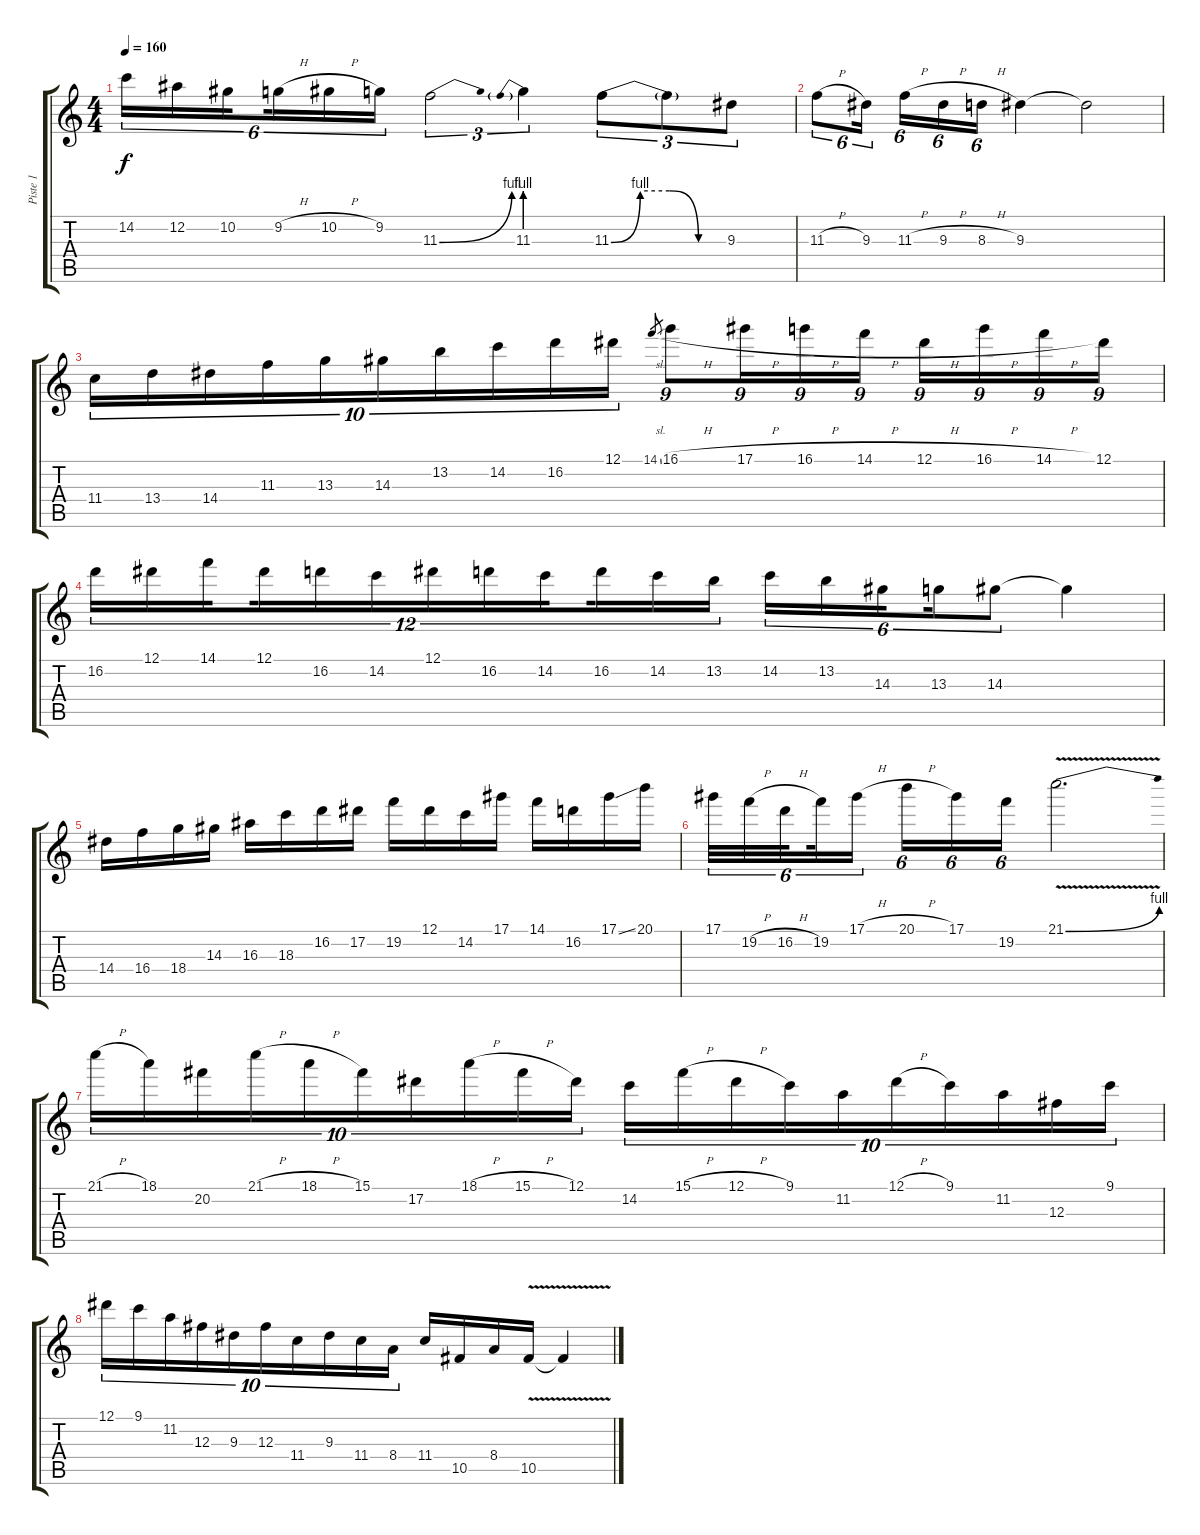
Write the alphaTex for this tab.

\track ("Piste 1" "Piste 1") {instrument distortionguitar}
\staff {score tabs}
\tuning (Eb4 Bb3 Gb3 Db3 Ab2 Eb2) {hide}
\ts (4 4)
\tempo 160
\clef g2
\ks c
14.2.16{tu (6 4) dy f} 12.2.16{tu (6 4)} 10.2.16{tu (6 4) beam splitsecondary} 9.2{h}.16{tu (6 4)} 10.2{h}.16{tu (6 4)} 9.2.16{tu (6 4)} 11.3{be (bend 0 0 60 4)}.2{tu (3 2)} 11.3{be (prebend 0 4 60 4)}.4{tu (3 2)} 11.3{be (custom 0 0 15 4 30 4 45 0 60 0)}.8{tu (3 2)} 11.3{t}.8{tu (3 2)} 9.3.8{tu (3 2)} |
11.3{h}.8{tu (6 4)} 9.3.16{tu (6 4) beam splitsecondary} 11.3{h}.16{tu (6 4)} 9.3{h}.16{tu (6 4)} 8.3{h}.16{tu (6 4)} 9.3.4 9.3{t}.2 |
11.4.16{tu (10 8)} 13.4.16{tu (10 8)} 14.4.16{tu (10 8)} 11.3.16{tu (10 8)} 13.3.16{tu (10 8)} 14.3.16{tu (10 8)} 13.2.16{tu (10 8)} 14.2.16{tu (10 8)} 16.2.16{tu (10 8)} 12.1.16{tu (10 8)} 14.1{sl}.8{gr} 16.1{h}.8{tu (9 8)} 17.1{h}.16{tu (9 8)} 16.1{h}.16{tu (9 8)} 14.1{h}.16{tu (9 8)} 12.1{h}.16{tu (9 8)} 16.1{h}.16{tu (9 8)} 14.1{h}.16{tu (9 8)} 12.1.16{tu (9 8)} |
16.2.16{tu (12 8)} 12.1.16{tu (12 8)} 14.1.16{tu (12 8) beam splitsecondary} 12.1.16{tu (12 8)} 16.2.16{tu (12 8)} 14.2.16{tu (12 8)} 12.1.16{tu (12 8)} 16.2.16{tu (12 8)} 14.2.16{tu (12 8) beam splitsecondary} 16.2.16{tu (12 8)} 14.2.16{tu (12 8)} 13.2.16{tu (12 8)} 14.2.16{tu (6 4)} 13.2.16{tu (6 4)} 14.3.16{tu (6 4) beam splitsecondary} 13.3.16{tu (6 4)} 14.3.8{tu (6 4)} 14.3{t}.4 |
14.4.16 16.4.16 18.4.16 14.3.16 16.3.16 18.3.16 16.2.16 17.2.16 19.2.16 12.1.16 14.2.16 17.1.16 14.1.16 16.2.16 17.1{ss}.16 20.1.16 |
17.1.32{tu (6 4)} 19.2{h}.32{tu (6 4)} 16.2{h}.32{tu (6 4) beam splitsecondary} 19.2.32{tu (6 4)} 17.1{h}.16{tu (6 4) beam splitsecondary} 20.1{h}.16{tu (6 4)} 17.1.16{tu (6 4)} 19.2.16{tu (6 4)} 21.1{be (bend 0 0 60 4) v}.2{d} |
21.1{h}.16{tu (10 8)} 18.1.16{tu (10 8)} 20.2.16{tu (10 8)} 21.1{h}.16{tu (10 8)} 18.1{h}.16{tu (10 8)} 15.1.16{tu (10 8)} 17.2.16{tu (10 8)} 18.1{h}.16{tu (10 8)} 15.1{h}.16{tu (10 8)} 12.1.16{tu (10 8)} 14.2.16{tu (10 8)} 15.1{h}.16{tu (10 8)} 12.1{h}.16{tu (10 8)} 9.1.16{tu (10 8)} 11.2.16{tu (10 8)} 12.1{h}.16{tu (10 8)} 9.1.16{tu (10 8)} 11.2.16{tu (10 8)} 12.3.16{tu (10 8)} 9.1.16{tu (10 8)} |
12.1.16{tu (10 8)} 9.1.16{tu (10 8)} 11.2.16{tu (10 8)} 12.3.16{tu (10 8)} 9.3.16{tu (10 8)} 12.3.16{tu (10 8)} 11.4.16{tu (10 8)} 9.3.16{tu (10 8)} 11.4.16{tu (10 8)} 8.4.16{tu (10 8)} 11.4.16 10.5.16 8.4.16 10.5{v}.16 10.5{t}.4
